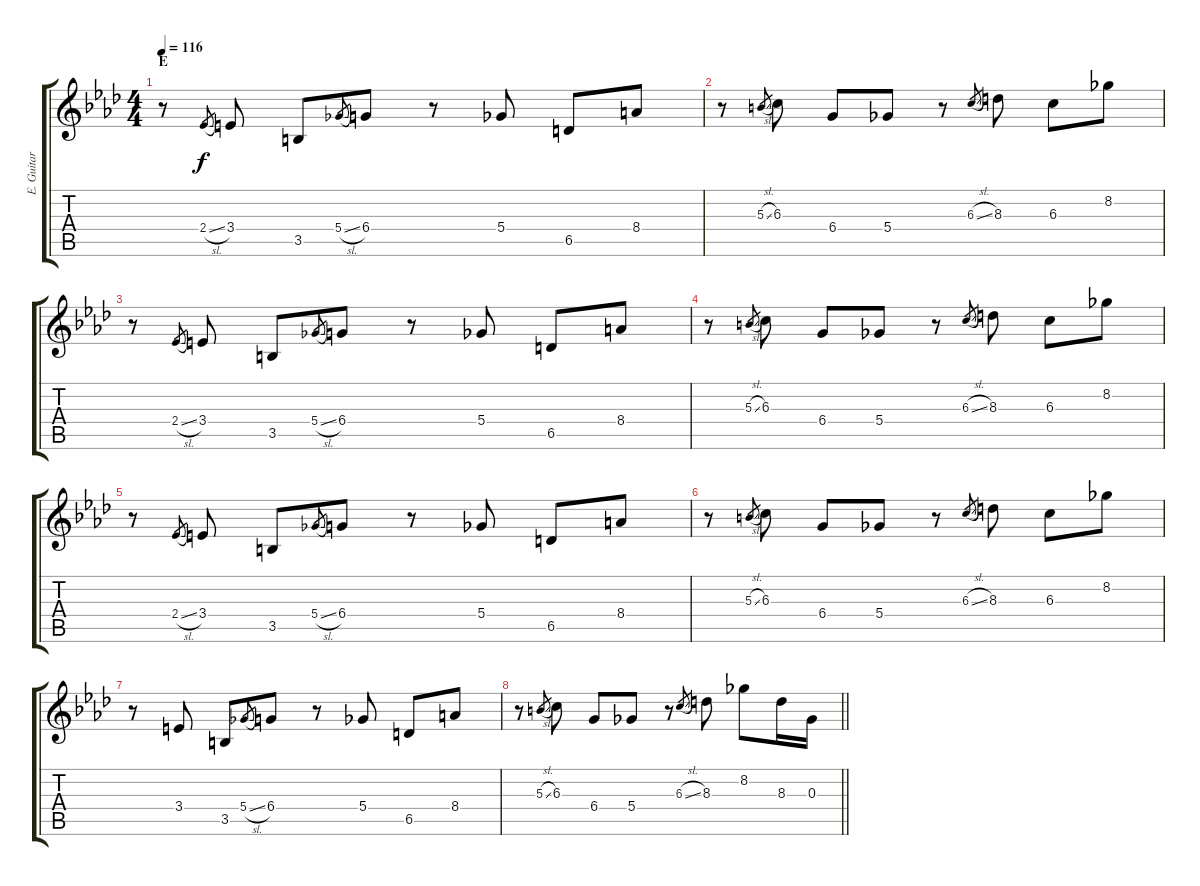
\track ("E. Guitar I" "E. Guitar ") {instrument distortionguitar}
\staff {score tabs}
\tuning (Eb4 Bb3 Gb3 Db3 Ab2 Eb2) {hide}
\ts (4 4)
\section ("" "E")
\tempo 116
\clef g2
\ks ab
r.8{dy f} 2.4{sl}.8{gr} 3.4.8 3.5.8 5.4{sl}.8{gr} 6.4.8 r.8 5.4.8 6.5.8 8.4.8 |
r.8 5.3{sl}.8{gr} 6.3.8 6.4.8 5.4.8 r.8 6.3{sl}.8{gr} 8.3.8 6.3.8 8.2.8 |
r.8 2.4{sl}.8{gr} 3.4.8 3.5.8 5.4{sl}.8{gr} 6.4.8 r.8 5.4.8 6.5.8 8.4.8 |
r.8 5.3{sl}.8{gr} 6.3.8 6.4.8 5.4.8 r.8 6.3{sl}.8{gr} 8.3.8 6.3.8 8.2.8 |
r.8 2.4{sl}.8{gr} 3.4.8 3.5.8 5.4{sl}.8{gr} 6.4.8 r.8 5.4.8 6.5.8 8.4.8 |
r.8 5.3{sl}.8{gr} 6.3.8 6.4.8 5.4.8 r.8 6.3{sl}.8{gr} 8.3.8 6.3.8 8.2.8 |
r.8 3.4.8 3.5.8 5.4{sl}.8{gr} 6.4.8 r.8 5.4.8 6.5.8 8.4.8 |
\barLineRight lightlight
r.8 5.3{sl}.8{gr} 6.3.8 6.4.8 5.4.8 r.8 6.3{sl}.8{gr} 8.3.8 8.2.8 8.3.16 0.3.16
